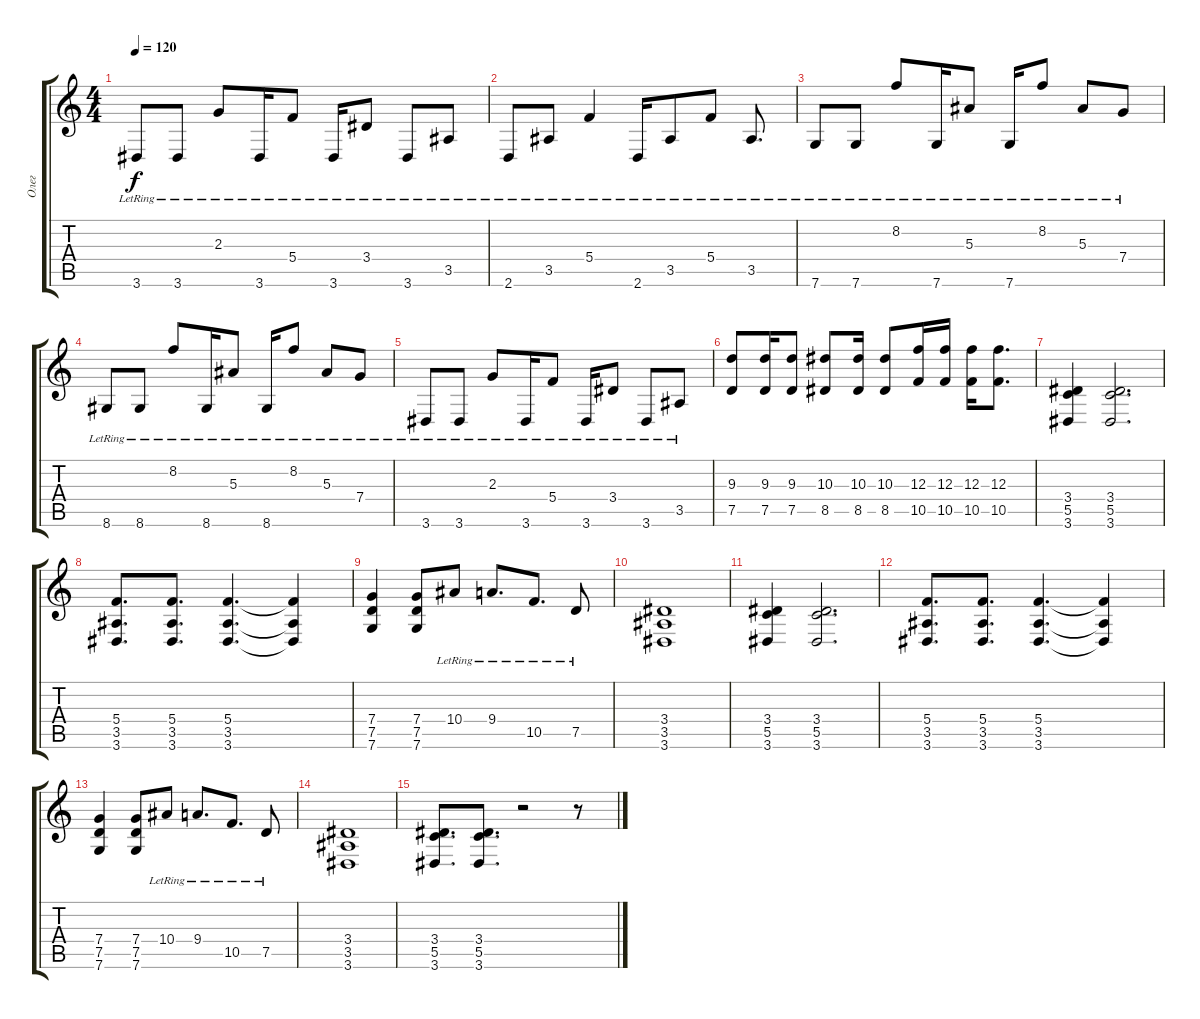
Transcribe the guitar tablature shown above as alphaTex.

\track ("Олег" "Олег") {instrument acousticguitarsteel}
\staff {score tabs}
\tuning (D4 A3 F3 C3 G2 C2) {hide}
\ts (4 4)
\tempo 120
\clef g2
\ks c
3.6{lr}.8{dy f} 3.6{lr}.8 2.3{lr}.8 3.6{lr}.16 5.4{lr}.8 3.6{lr}.16 3.4{lr}.8 3.6{lr}.8 3.5{lr}.8 |
2.6{lr}.8 3.5{lr}.8 5.4{lr}.4 2.6{lr}.16 3.5{lr}.8 5.4{lr}.8 3.5{lr}.8{d} |
7.6{lr}.8 7.6{lr}.8 8.2{lr}.8 7.6{lr}.16 5.3{lr}.8 7.6{lr}.16 8.2{lr}.8 5.3{lr}.8 7.4{lr}.8 |
8.6{lr}.8 8.6{lr}.8 8.2{lr}.8 8.6{lr}.16 5.3{lr}.8 8.6{lr}.16 8.2{lr}.8 5.3{lr}.8 7.4{lr}.8 |
3.6{lr}.8 3.6{lr}.8 2.3{lr}.8 3.6{lr}.16 5.4{lr}.8 3.6{lr}.16 3.4{lr}.8 3.6{lr}.8 3.5{lr}.8 |
(9.3 7.5).8 (9.3 7.5).16 (9.3 7.5).8 (10.3 8.5).8 (10.3 8.5).16 (10.3 8.5).8 (12.3 10.5).16 (12.3 10.5).16 (12.3 10.5).16 (12.3 10.5).8{d} |
(3.4 5.5 3.6).4 (3.4 5.5 3.6).2{d} |
(5.4 3.5 3.6).8{d} (5.4 3.5 3.6).8{d} (5.4 3.5 3.6).4{d} (5.4{t} 3.5{t} 3.6{t}).4 |
(7.4 7.5 7.6).4 (7.4 7.5 7.6).8 10.4{lr}.8 9.4{lr}.8{d} 10.5{lr}.8{d} 7.5{lr}.8 |
(3.4 3.5 3.6).1 |
(3.4 5.5 3.6).4 (3.4 5.5 3.6).2{d} |
(5.4 3.5 3.6).8{d} (5.4 3.5 3.6).8{d} (5.4 3.5 3.6).4{d} (5.4{t} 3.5{t} 3.6{t}).4 |
(7.4 7.5 7.6).4 (7.4 7.5 7.6).8 10.4{lr}.8 9.4{lr}.8{d} 10.5{lr}.8{d} 7.5{lr}.8 |
(3.4 3.5 3.6).1 |
(3.4 5.5 3.6).8{d} (3.4 5.5 3.6).8{d} r.2 r.8
